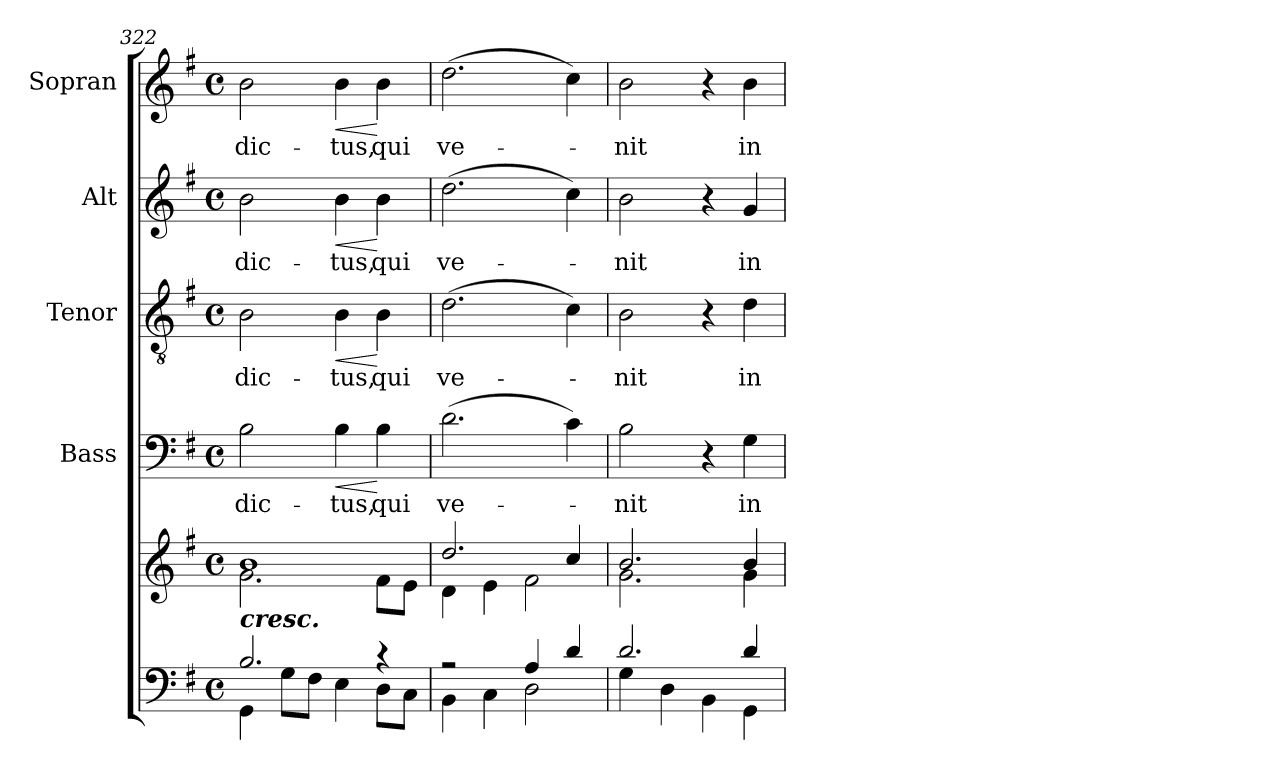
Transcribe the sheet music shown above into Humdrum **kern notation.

**kern	**kern	**kern	**text	**dynam	**kern	**text	**dynam	**kern	**text	**dynam	**kern	**text	**dynam
*part5	*part5	*part4	*part4	*part4	*part3	*part3	*part3	*part2	*part2	*part2	*part1	*part1	*part1
*staff6	*staff5	*staff4	*staff4	*staff4	*staff3	*staff3	*staff3	*staff2	*staff2	*staff2	*staff1	*staff1	*staff1
*	*	*I"Bass	*	*	*I"Tenor	*	*	*I"Alt	*	*	*I"Sopran	*	*
*	*	*I'B.	*	*	*I'T.	*	*	*I'A.	*	*	*I'S.	*	*
*clefF4	*clefG2	*clefF4	*	*	*clefGv2	*	*	*clefG2	*	*	*clefG2	*	*
*k[f#]	*k[f#]	*k[f#]	*	*	*k[f#]	*	*	*k[f#]	*	*	*k[f#]	*	*
*G:	*G:	*G:	*	*	*G:	*	*	*G:	*	*	*G:	*	*
*M4/4	*M4/4	*M4/4	*	*	*M4/4	*	*	*M4/4	*	*	*M4/4	*	*
*met(c)	*met(c)	*met(c)	*	*	*met(c)	*	*	*met(c)	*	*	*met(c)	*	*
=322	=322	=322	=322	=322	=322	=322	=322	=322	=322	=322	=322	=322	=322
*^	*^	*	*	*	*	*	*	*	*	*	*	*	*
!	!	!LO:TX:b:Bi:t=cresc.	!	!	!	!	!	!	!	!	!	!	!	!	!
!	!	!	!	!	!LO:LY:b	!	!	!LO:LY:b	!	!	!LO:LY:b	!	!	!LO:LY:b	!
2.B/	4GG\	1b	2.g\	2B\	-dic-	.	2B\	-dic-	.	2b\	-dic-	.	2b\	-dic-	.
.	8G\L	.	.	.	.	.	.	.	.	.	.	.	.	.	.
.	8F#\J	.	.	.	.	.	.	.	.	.	.	.	.	.	.
!	!	!	!	!	!LO:LY:b	!LO:HP:b	!	!LO:LY:b	!LO:HP:b	!	!LO:LY:b	!LO:HP:b	!	!LO:LY:b	!LO:HP:b
.	4E\	.	.	4B\	-tus,	<	4B\	-tus,	<	4b\	-tus,	<	4b\	-tus,	<
!	!	!	!	!	!LO:LY:b	!	!	!LO:LY:b	!	!	!LO:LY:b	!	!	!LO:LY:b	!
4rB	8D\L	.	8f#\L	4B\	qui	[	4B\	qui	[	4b\	qui	[	4b\	qui	[
.	8C\J	.	8e\J	.	.	.	.	.	.	.	.	.	.	.	.
=323	=323	=323	=323	=323	=323	=323	=323	=323	=323	=323	=323	=323	=323	=323	=323
!	!	!	!	!	!LO:LY:b	!	!	!LO:LY:b	!	!	!LO:LY:b	!	!	!LO:LY:b	!
2rA	4BB\	2.dd/	4d\	(>2.d\	ve-	.	(>2.d\	ve-	.	(>2.dd\	ve-	.	(>2.dd\	ve-	.
.	4C\	.	4e\	.	.	.	.	.	.	.	.	.	.	.	.
4A/	2D\	.	2f#\	.	.	.	.	.	.	.	.	.	.	.	.
4d/	.	4cc/	.	4c\)	.	.	4c\)	.	.	4cc\)	.	.	4cc\)	.	.
!!LO:LB:g=z
=324	=324	=324	=324	=324	=324	=324	=324	=324	=324	=324	=324	=324	=324	=324	=324
!	!	!	!	!	!LO:LY:b	!	!	!LO:LY:b	!	!	!LO:LY:b	!	!	!LO:LY:b	!
2.d/	4G\	2.b/	2.g\	2B\	-nit	.	2B\	-nit	.	2b\	-nit	.	2b\	-nit	.
.	4D\	.	.	.	.	.	.	.	.	.	.	.	.	.	.
.	4BB\	.	.	4r	.	.	4r	.	.	4r	.	.	4r	.	.
!	!	!	!	!	!LO:LY:b	!	!	!LO:LY:b	!	!	!LO:LY:b	!	!	!LO:LY:b	!
4d/	4GG\	4b/	4g\	4G\	in	.	4d\	in	.	4g/	in	.	4b\	in	.
*v	*v	*	*	*	*	*	*	*	*	*	*	*	*	*	*
*	*v	*v	*	*	*	*	*	*	*	*	*	*	*	*
=	=	=	=	=	=	=	=	=	=	=	=	=	=
*-	*-	*-	*-	*-	*-	*-	*-	*-	*-	*-	*-	*-	*-
